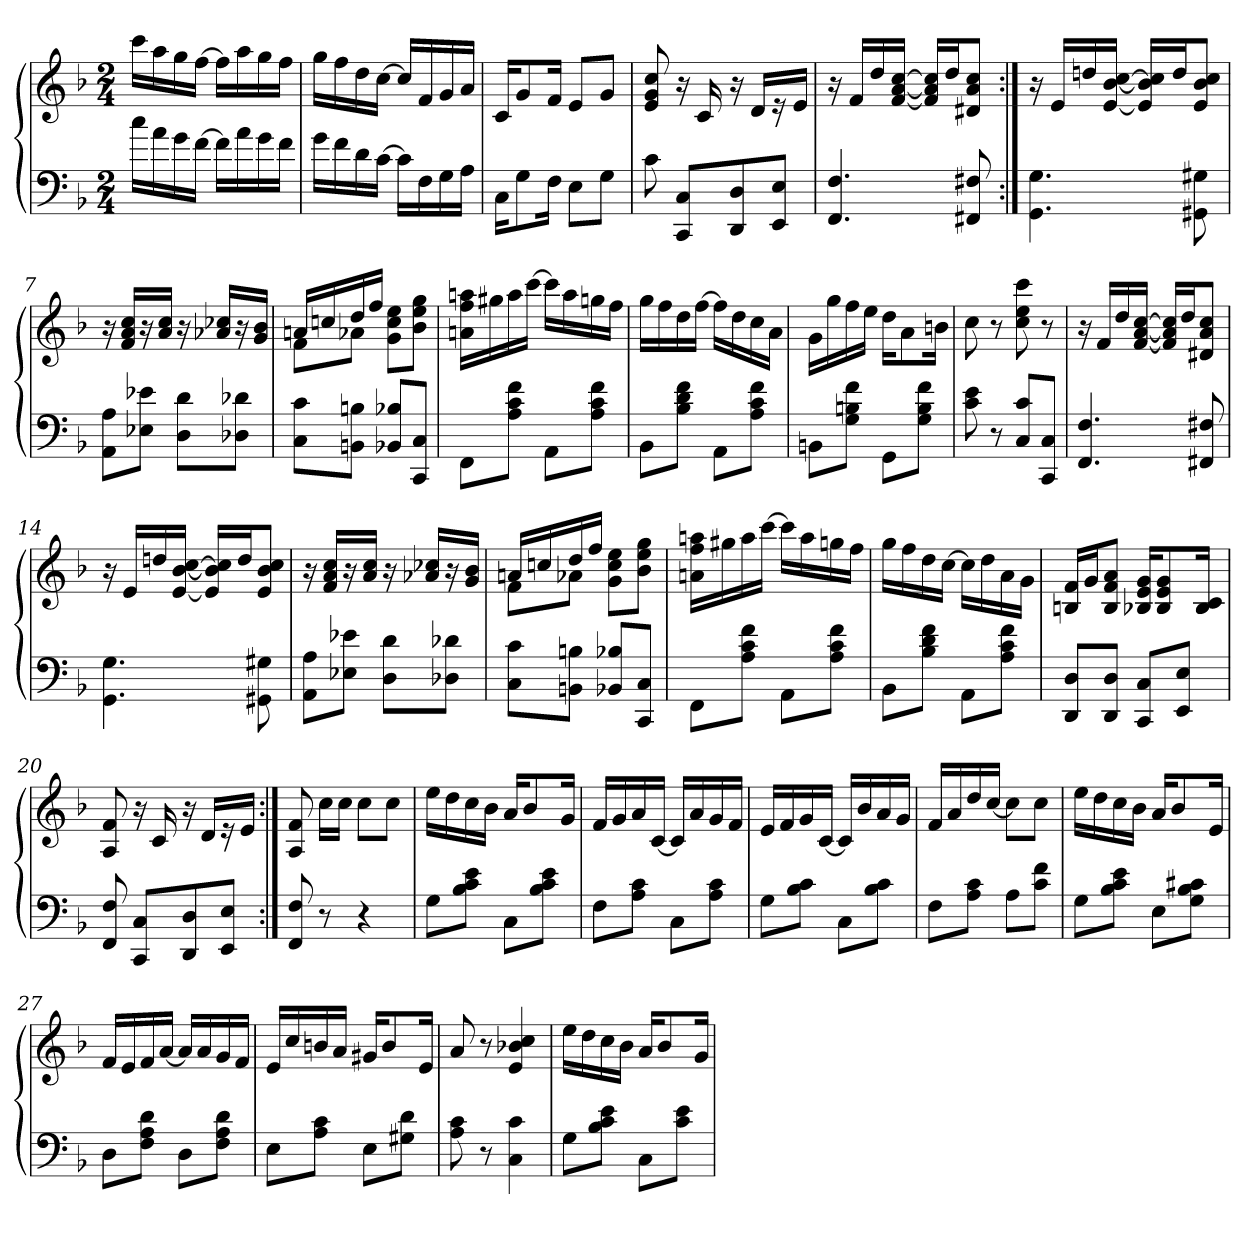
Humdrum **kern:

**kern	**kern
*part2	*part1
*staff2	*staff1
*clefF4	*clefG2
*k[b-]	*k[b-]
*M2/4	*M2/4
=1	=1
16ccLL	16cccLL
16a	16aa
16g	16gg
[16fJJ	[16ffJJ
16fLL]	16ffLL]
16a	16aa
16g	16gg
16fJJ	16ffJJ
=2	=2
16gLL	16ggLL
16f	16ff
16d	16dd
[16cJJ	[16ccJJ
16cLL]	16ccLL]
16F	16f
16G	16g
16AJJ	16aJJ
=3	=3
16CKL	16cKL
8G	8g
16FJk	16fJk
8EL	8eL
8GJ	8gJ
=4	=4
8c	8cc 8g 8e
8C 8CCL	16r
.	16c
8D 8DD	16r
.	16dLL
8E 8EEJ	16r
.	16eJJ
=5	=5
4.F 4.FF	16r
.	16fLL
.	16dd
.	[16cc [16a [16fJJ
.	16cc] 16a] 16f]LL
.	16ddJ
8F#X 8FF#X	8cc 8a 8d#XJ
=6:|!	=6:|!
4.G\ 4.GG\	16r
.	16eLL
.	16ddn
.	[16cc [16b- [16eJJ
.	16cc] 16b-] 16e]LL
.	16ddJ
8G#X\ 8GG#X\	8cc 8b- 8eJ
=7	=7
8A 8AAL	16r
.	16cc 16a 16fLL
8e-X 8E-XJ	16r
.	16cc 16aJJ
8d 8DL	16r
.	16cc-X 16a-XLL
8d-X 8D-XJ	16r
.	16b- 16gJJ
=8	=8
*	*^
8c 8CL	16anLL	8fL
.	16ccn	.
8Bn 8BBnJ	16dd	8a-XJ
.	16ffJJ	.
8B-X 8BB-XL	4ryy	8ee 8cc 8gL
8C 8CCJ	.	8gg 8ee 8b-J
*	*v	*v
=9	=9
8FFL	16aan 16ff 16anLL
.	16gg#X
8f 8c 8AJ	16aa
.	[16cccJJ
8AAL	16cccLL]
.	16aa
8f 8c 8AJ	16ggn
.	16ffJJ
=10	=10
8BB-L	16ggLL
.	16ff
8f 8d 8B-J	16dd
.	[16ffJJ
8AAL	16ffLL]
.	16dd
8f 8c 8AJ	16cc
.	16aJJ
=11	=11
8BBnL	16gLL
.	16gg
8f 8Bn 8GJ	16ff
.	16eeJJ
8GGL	16ddKL
.	8a
8f 8B 8GJ	.
.	16bnJk
=12	=12
8e 8c	8cc
8r	8r
8c 8CL	8ccc 8ee 8cc
8C 8CCJ	8r
=13	=13
4.F 4.FF	16r
.	16fLL
.	16dd
.	[16cc [16a [16fJJ
.	16cc] 16a] 16f]LL
.	16ddJ
8F#X 8FF#X	8cc 8a 8d#XJ
=14	=14
4.G\ 4.GG\	16r
.	16eLL
.	16ddn
.	[16cc [16b- [16eJJ
.	16cc] 16b-] 16e]LL
.	16ddJ
8G#X\ 8GG#X\	8cc 8b- 8eJ
=15	=15
8A 8AAL	16r
.	16cc 16a 16fLL
8e-X 8E-XJ	16r
.	16cc 16aJJ
8d 8DL	16r
.	16cc-X 16a-XLL
8d-X 8D-XJ	16r
.	16b- 16gJJ
=16	=16
*	*^
8c 8CL	16anLL	8fL
.	16ccn	.
8Bn 8BBnJ	16dd	8a-XJ
.	16ffJJ	.
8B-X 8BB-XL	4ryy	8ee 8cc 8gL
8C 8CCJ	.	8gg 8ee 8b-J
*	*v	*v
=17	=17
8FFL	16aan 16ff 16anLL
.	16gg#X
8f 8c 8AJ	16aa
.	[16cccJJ
8AAL	16cccLL]
.	16aa
8f 8c 8AJ	16ggn
.	16ffJJ
=18	=18
8BB-L	16ggLL
.	16ff
8f 8d 8B-J	16dd
.	[16ccJJ
8AAL	16ccLL]
.	16dd
8f 8c 8AJ	16a
.	16gJJ
=19	=19
8D 8DDL	16f 16BnLL
.	16gJ
8D 8DDJ	8a 8f 8BJ
8C 8CCL	16g 16e 16B-XKL
.	8g 8e 8B-
8E 8EEJ	.
.	16c 16B-Jk
=20	=20
8F 8FF	8f 8A
8C 8CCL	16r
.	16c
8D 8DD	16r
.	16dLL
8E 8EEJ	16r
.	16eJJ
=21:|!	=21:|!
8F 8FF	8f 8A
8r	16ccLL
.	16ccJJ
4r	8ccL
.	8ccJ
=22	=22
8GL	16eeLL
.	16dd
8e 8c 8B-J	16cc
.	16b-JJ
8CL	16aKL
.	8b-
8e 8c 8B-J	.
.	16gJk
=23	=23
8FL	16fLL
.	16g
8c 8AJ	16a
.	[16cJJ
8CL	16cLL]
.	16a
8c 8AJ	16g
.	16fJJ
=24	=24
8GL	16eLL
.	16f
8c 8B-J	16g
.	[16cJJ
8CL	16cLL]
.	16b-
8c 8B-J	16a
.	16gJJ
=25	=25
8FL	16fLL
.	16a
8c 8AJ	16dd
.	[16ccJJ
8AL	8ccL]
8f 8cJ	8ccJ
=26	=26
8GL	16eeLL
.	16dd
8e 8c 8B-J	16cc
.	16b-JJ
8EL	16aKL
.	8b-
8c#X 8B- 8GJ	.
.	16eJk
=27	=27
8DL	16fLL
.	16e
8d 8A 8FJ	16f
.	[16aJJ
8DL	16aLL]
.	16a
8d 8A 8FJ	16g
.	16fJJ
=28	=28
8EL	16eLL
.	16cc
8c 8AJ	16bn
.	16aJJ
8EL	16g#XKL
.	8b
8d 8G#XJ	.
.	16eJk
=29	=29
8c 8A	8a
8r	8r
4c 4C	4cc 4b-X 4e
=30	=30
8GL	16eeLL
.	16dd
8e 8c 8B-J	16cc
.	16b-JJ
8CL	16aKL
.	8b-
8e 8cJ	.
.	16gJk
=	=
*-	*-
